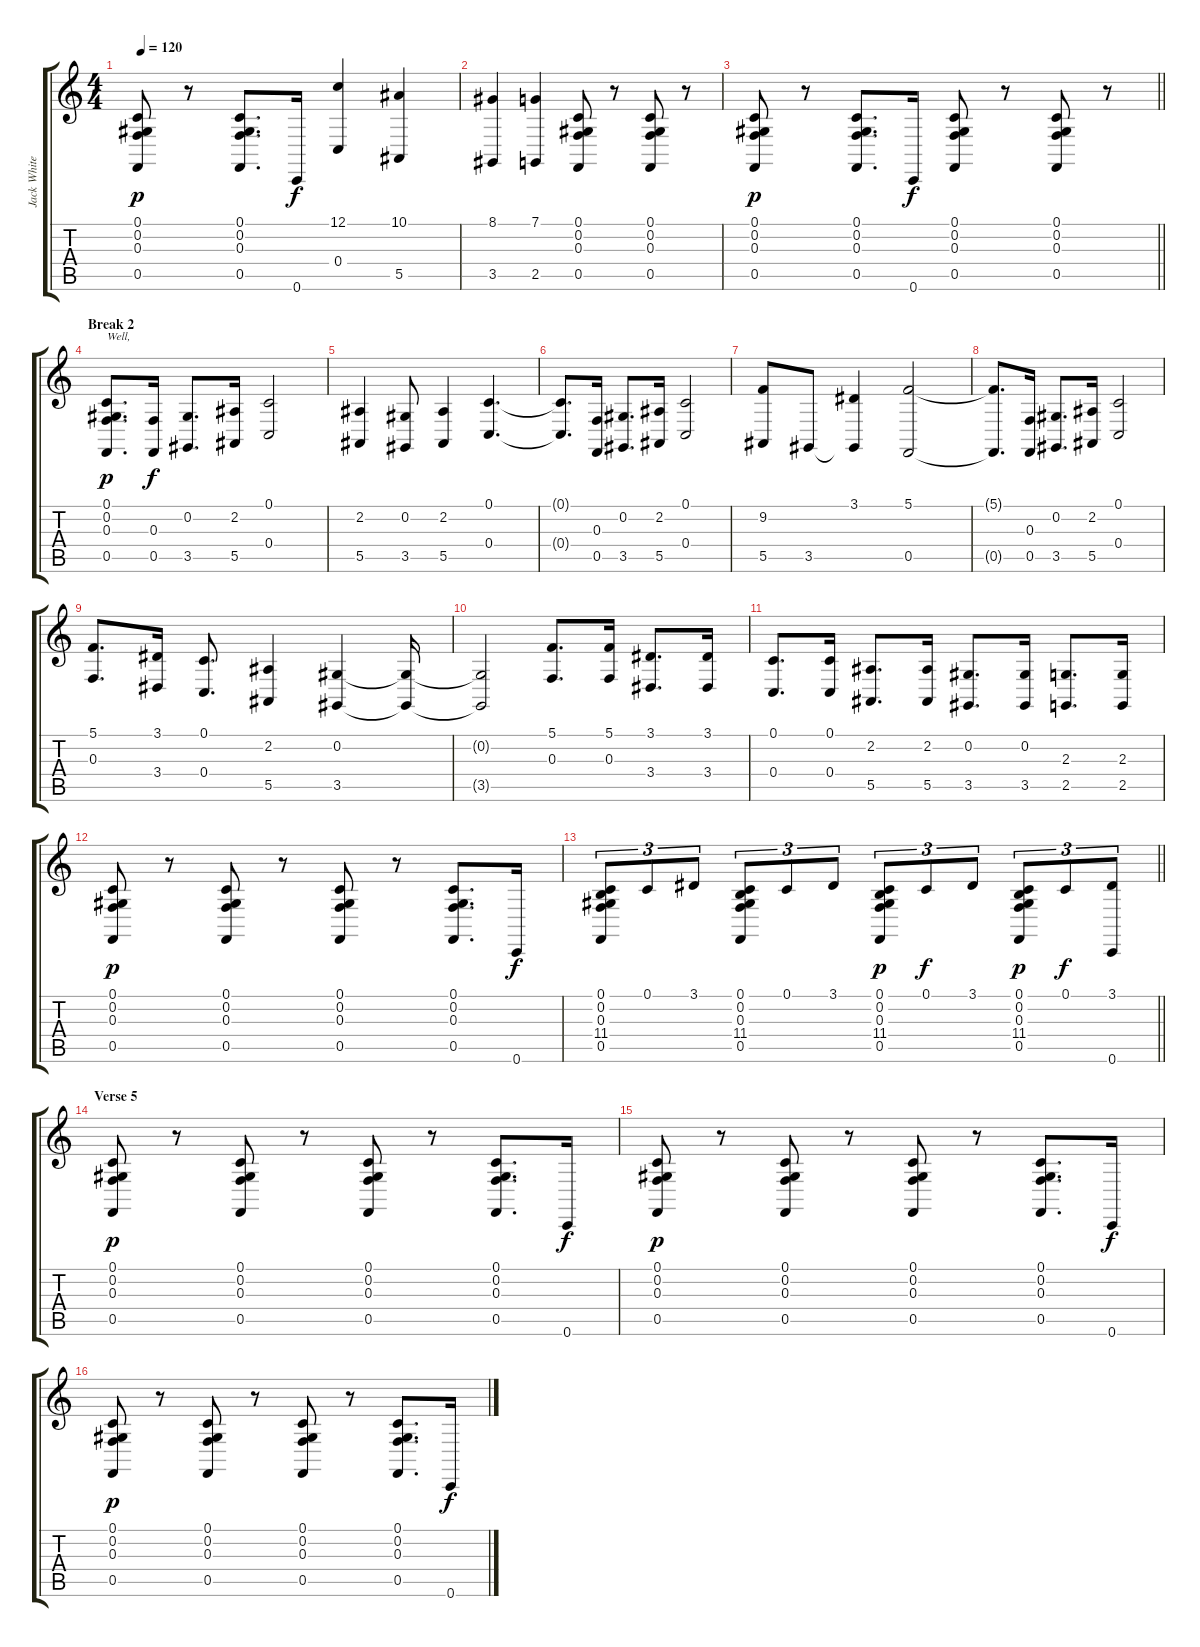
\track ("Jack White (Piano)" "Jack White") {instrument acousticgrandpiano}
\staff {score tabs}
\tuning (C4 Ab3 F3 C3 F2 C2) {hide}
\ts (4 4)
\tempo 120
\clef g2
\ks c
(0.1 0.2 0.3 0.5).8{dy p} r.8 (0.1 0.2 0.3 0.5).8{d} 0.6.16{dy f} (12.1 0.4).4 (10.1 5.5).4 |
(8.1 3.5).4 (7.1 2.5).4 (0.1 0.2 0.3 0.5).8 r.8 (0.1 0.2 0.3 0.5).8 r.8 |
\barLineRight lightlight
(0.1 0.2 0.3 0.5).8{dy p} r.8 (0.1 0.2 0.3 0.5).8{d} 0.6.16{dy f} (0.1 0.2 0.3 0.5).8 r.8 (0.1 0.2 0.3 0.5).8 r.8 |
\section ("" "Break 2")
(0.1 0.2 0.3 0.5).8{d txt "Well," dy p} (0.3 0.5).16{dy f} (0.2 3.5).8{d} (2.2 5.5).16 (0.1 0.4).2 |
(2.2 5.5).4 (0.2 3.5).8 (2.2 5.5).4 (0.1 0.4).4{d} |
(0.1{t} 0.4{t}).8{d} (0.3 0.5).16 (0.2 3.5).8{d} (2.2 5.5).16 (0.1 0.4).2 |
(9.2 5.5).8 3.5.8 (3.1 3.5{t}).4 (5.1 0.5).2 |
(5.1{t} 0.5{t}).8{d} (0.3 0.5).16 (0.2 3.5).8{d} (2.2 5.5).16 (0.1 0.4).2 |
(5.1 0.3).8{d} (3.1 3.4).16 (0.1 0.4).8{d} (2.2 5.5).4 (0.2 3.5).4 (0.2{t} 3.5{t}).16 |
(0.2{t} 3.5{t}).2 (5.1 0.3).8{d} (5.1 0.3).16 (3.1 3.4).8{d} (3.1 3.4).16 |
(0.1 0.4).8{d} (0.1 0.4).16 (2.2 5.5).8{d} (2.2 5.5).16 (0.2 3.5).8{d} (0.2 3.5).16 (2.3 2.5).8{d} (2.3 2.5).16 |
(0.1 0.2 0.3 0.5).8{dy p} r.8 (0.1 0.2 0.3 0.5).8 r.8 (0.1 0.2 0.3 0.5).8 r.8 (0.1 0.2 0.3 0.5).8{d} 0.6.16{dy f} |
\barLineRight lightlight
(0.1 0.2 0.3 11.4 0.5).8{tu (3 2)} 0.1.8{tu (3 2)} 3.1.8{tu (3 2)} (0.1 0.2 0.3 11.4 0.5).8{tu (3 2)} 0.1.8{tu (3 2)} 3.1.8{tu (3 2)} (0.1 0.2 0.3 11.4 0.5).8{tu (3 2) dy p} 0.1.8{tu (3 2) dy f} 3.1.8{tu (3 2)} (0.1 0.2 0.3 11.4 0.5).8{tu (3 2) dy p} 0.1.8{tu (3 2) dy f} (3.1 0.6).8{tu (3 2)} |
\section ("" "Verse 5")
(0.1 0.2 0.3 0.5).8{dy p} r.8 (0.1 0.2 0.3 0.5).8 r.8 (0.1 0.2 0.3 0.5).8 r.8 (0.1 0.2 0.3 0.5).8{d} 0.6.16{dy f} |
(0.1 0.2 0.3 0.5).8{dy p} r.8 (0.1 0.2 0.3 0.5).8 r.8 (0.1 0.2 0.3 0.5).8 r.8 (0.1 0.2 0.3 0.5).8{d} 0.6.16{dy f} |
(0.1 0.2 0.3 0.5).8{dy p} r.8 (0.1 0.2 0.3 0.5).8 r.8 (0.1 0.2 0.3 0.5).8 r.8 (0.1 0.2 0.3 0.5).8{d} 0.6.16{dy f}
